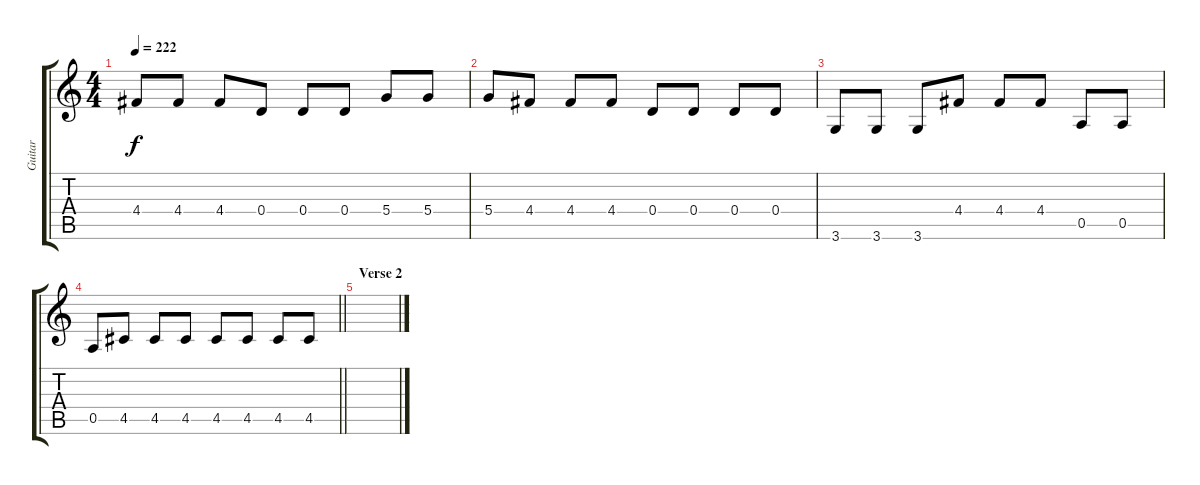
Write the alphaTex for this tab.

\track ("Guitar" "Guitar") {instrument distortionguitar}
\staff {score tabs}
\tuning (E4 B3 G3 D3 A2 E2) {hide}
\ts (4 4)
\tempo 222
\clef g2
\ks c
4.4.8{dy f} 4.4.8 4.4.8 0.4.8 0.4.8 0.4.8 5.4.8 5.4.8 |
5.4.8 4.4.8 4.4.8 4.4.8 0.4.8 0.4.8 0.4.8 0.4.8 |
3.6.8 3.6.8 3.6.8 4.4.8 4.4.8 4.4.8 0.5.8 0.5.8 |
\barLineRight lightlight
0.5.8 4.5.8 4.5.8 4.5.8 4.5.8 4.5.8 4.5.8 4.5.8 |
\section ("" "Verse 2")
